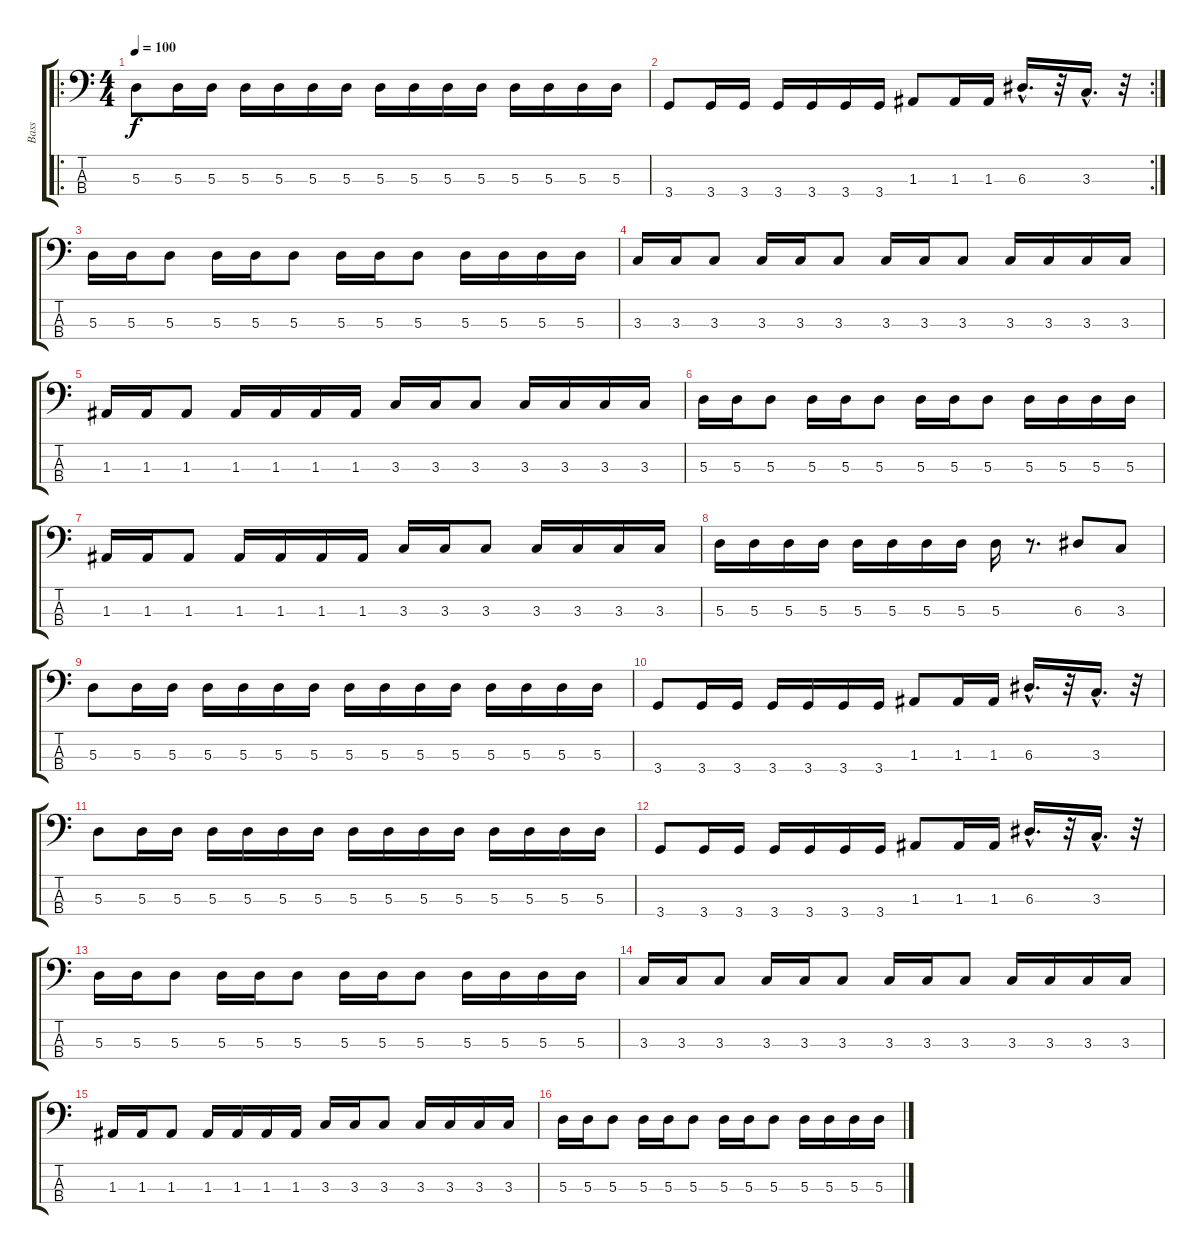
\track ("Bass" "Bass") {instrument electricbasspick}
\staff {score tabs}
\tuning (G2 D2 A1 E1) {hide}
\ro
\ts (4 4)
\tempo 100
\clef f4
\ks c
5.3.8{dy f} 5.3.16 5.3.16 5.3.16 5.3.16 5.3.16 5.3.16 5.3.16 5.3.16 5.3.16 5.3.16 5.3.16 5.3.16 5.3.16 5.3.16 |
\rc 2
3.4.8 3.4.16 3.4.16 3.4.16 3.4.16 3.4.16 3.4.16 1.3.8 1.3.16 1.3.16 6.3{hac}.16{d} r.32 3.3{hac}.16{d} r.32 |
5.3.16 5.3.16 5.3.8 5.3.16 5.3.16 5.3.8 5.3.16 5.3.16 5.3.8 5.3.16 5.3.16 5.3.16 5.3.16 |
3.3.16 3.3.16 3.3.8 3.3.16 3.3.16 3.3.8 3.3.16 3.3.16 3.3.8 3.3.16 3.3.16 3.3.16 3.3.16 |
1.3.16 1.3.16 1.3.8 1.3.16 1.3.16 1.3.16 1.3.16 3.3.16 3.3.16 3.3.8 3.3.16 3.3.16 3.3.16 3.3.16 |
5.3.16 5.3.16 5.3.8 5.3.16 5.3.16 5.3.8 5.3.16 5.3.16 5.3.8 5.3.16 5.3.16 5.3.16 5.3.16 |
1.3.16 1.3.16 1.3.8 1.3.16 1.3.16 1.3.16 1.3.16 3.3.16 3.3.16 3.3.8 3.3.16 3.3.16 3.3.16 3.3.16 |
5.3.16 5.3.16 5.3.16 5.3.16 5.3.16 5.3.16 5.3.16 5.3.16 5.3.16 r.8{d} 6.3.8 3.3.8 |
5.3.8 5.3.16 5.3.16 5.3.16 5.3.16 5.3.16 5.3.16 5.3.16 5.3.16 5.3.16 5.3.16 5.3.16 5.3.16 5.3.16 5.3.16 |
3.4.8 3.4.16 3.4.16 3.4.16 3.4.16 3.4.16 3.4.16 1.3.8 1.3.16 1.3.16 6.3{hac}.16{d} r.32 3.3{hac}.16{d} r.32 |
5.3.8 5.3.16 5.3.16 5.3.16 5.3.16 5.3.16 5.3.16 5.3.16 5.3.16 5.3.16 5.3.16 5.3.16 5.3.16 5.3.16 5.3.16 |
3.4.8 3.4.16 3.4.16 3.4.16 3.4.16 3.4.16 3.4.16 1.3.8 1.3.16 1.3.16 6.3{hac}.16{d} r.32 3.3{hac}.16{d} r.32 |
5.3.16 5.3.16 5.3.8 5.3.16 5.3.16 5.3.8 5.3.16 5.3.16 5.3.8 5.3.16 5.3.16 5.3.16 5.3.16 |
3.3.16 3.3.16 3.3.8 3.3.16 3.3.16 3.3.8 3.3.16 3.3.16 3.3.8 3.3.16 3.3.16 3.3.16 3.3.16 |
1.3.16 1.3.16 1.3.8 1.3.16 1.3.16 1.3.16 1.3.16 3.3.16 3.3.16 3.3.8 3.3.16 3.3.16 3.3.16 3.3.16 |
5.3.16 5.3.16 5.3.8 5.3.16 5.3.16 5.3.8 5.3.16 5.3.16 5.3.8 5.3.16 5.3.16 5.3.16 5.3.16
